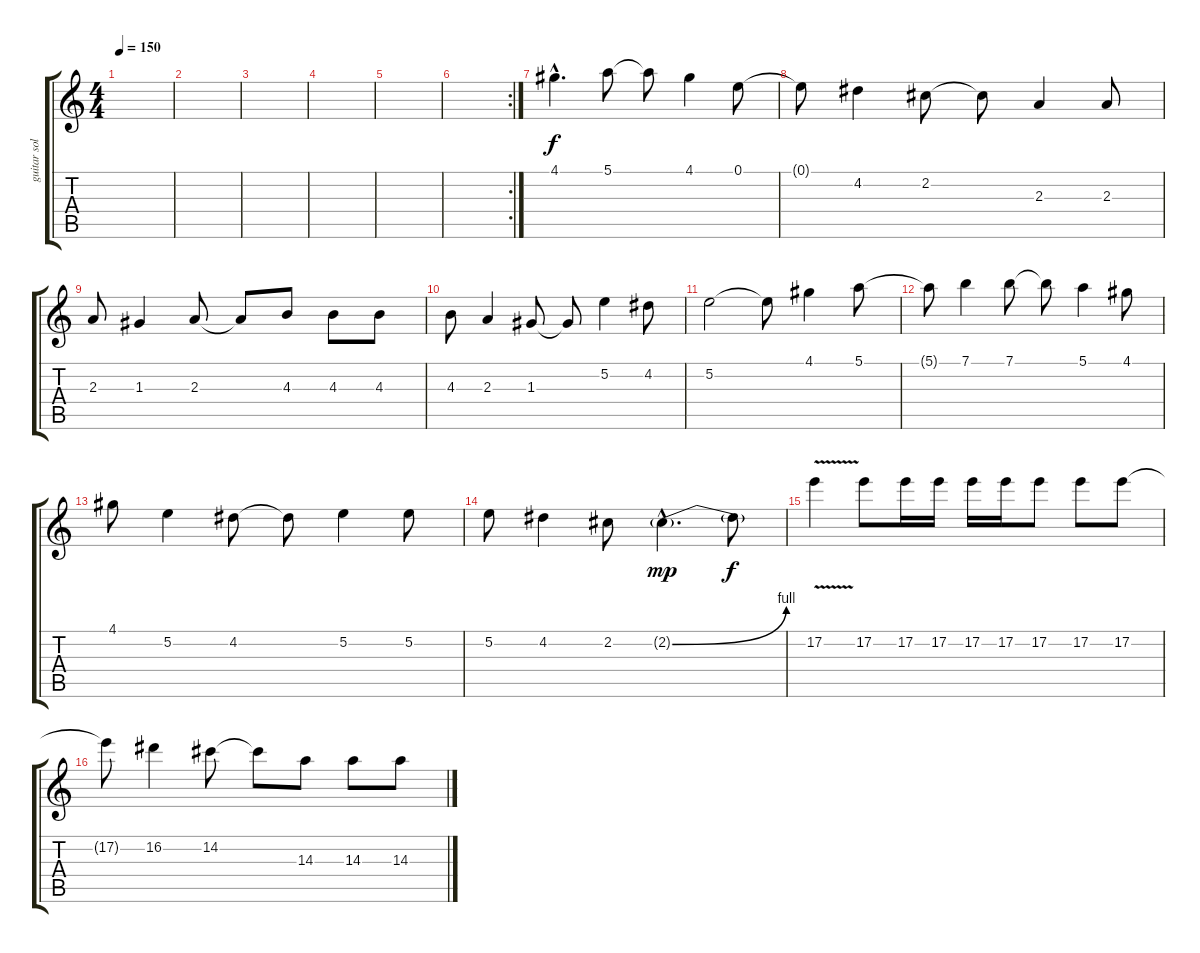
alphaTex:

\track ("guitar solo" "guitar sol") {instrument distortionguitar}
\staff {score tabs}
\tuning (E4 B3 G3 D3 A2 E2) {hide}
\ts (4 4)
\tempo 150
\clef g2
\ks c
|
|
|
|
|
\rc 2
|
4.1{hac}.4{d} 5.1.8 5.1{t}.8 4.1.4 0.1.8 |
0.1{t}.8 4.2.4 2.2.8 2.2{t}.8 2.3.4 2.3.8 |
2.3.8 1.3.4 2.3.8 2.3{t}.8 4.3.8 4.3.8 4.3.8 |
4.3.8 2.3.4 1.3.8 1.3{t}.8 5.2.4 4.2.8 |
5.2.2 5.2{t}.8 4.1.4 5.1.8 |
5.1{t}.8 7.1.4 7.1.8 7.1{t}.8 5.1.4 4.1.8 |
4.1.8 5.2.4 4.2.8 4.2{t}.8 5.2.4 5.2.8 |
5.2.8 4.2.4 2.2.8 2.2{be (bend 0 0 60 4) g hac}.4{d dy mp} 2.2{t}.8{dy f} |
17.2{v}.4 17.2.8 17.2.16 17.2.16 17.2.16 17.2.16 17.2.8 17.2.8 17.2.8 |
17.2{t}.8 16.2.4 14.2.8 14.2{t}.8 14.3.8 14.3.8 14.3.8
